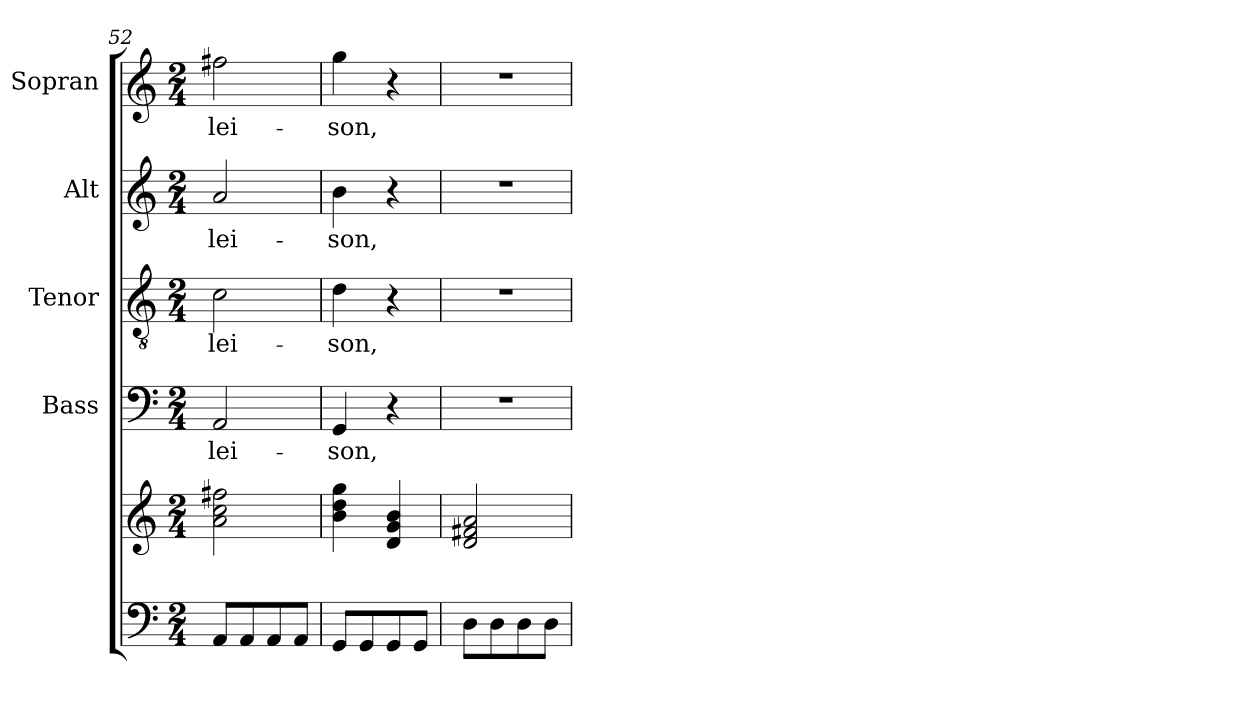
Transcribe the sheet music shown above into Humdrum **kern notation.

**kern	**kern	**kern	**text	**kern	**text	**kern	**text	**kern	**text
*part5	*part5	*part4	*part4	*part3	*part3	*part2	*part2	*part1	*part1
*staff6	*staff5	*staff4	*staff4	*staff3	*staff3	*staff2	*staff2	*staff1	*staff1
*	*	*I"Bass	*	*I"Tenor	*	*I"Alt	*	*I"Sopran	*
*	*	*I'B.	*	*I'T.	*	*I'A.	*	*I'S.	*
*clefF4	*clefG2	*clefF4	*	*clefGv2	*	*clefG2	*	*clefG2	*
*k[]	*k[]	*k[]	*	*k[]	*	*k[]	*	*k[]	*
*C:	*C:	*C:	*	*C:	*	*C:	*	*C:	*
*M2/4	*M2/4	*M2/4	*	*M2/4	*	*M2/4	*	*M2/4	*
=52	=52	=52	=52	=52	=52	=52	=52	=52	=52
!	!	!	!LO:LY:b	!	!LO:LY:b	!	!LO:LY:b	!	!LO:LY:b
8AA/L	2a\ 2cc\ 2ff#X\	2AA/	-lei-	2c\	-lei-	2a/	-lei-	2ff#X\	-lei-
8AA/	.	.	.	.	.	.	.	.	.
8AA/	.	.	.	.	.	.	.	.	.
8AA/J	.	.	.	.	.	.	.	.	.
=53	=53	=53	=53	=53	=53	=53	=53	=53	=53
!	!	!	!LO:LY:b	!	!LO:LY:b	!	!LO:LY:b	!	!LO:LY:b
8GG/L	4b\ 4dd\ 4gg\	4GG/	-son,	4d\	-son,	4b\	-son,	4gg\	-son,
8GG/	.	.	.	.	.	.	.	.	.
8GG/	4d/ 4g/ 4b/	4r	.	4r	.	4r	.	4r	.
8GG/J	.	.	.	.	.	.	.	.	.
=54	=54	=54	=54	=54	=54	=54	=54	=54	=54
8D\L	2d/ 2f#X/ 2a/	2r	.	2r	.	2r	.	2r	.
8D\	.	.	.	.	.	.	.	.	.
8D\	.	.	.	.	.	.	.	.	.
8D\J	.	.	.	.	.	.	.	.	.
=	=	=	=	=	=	=	=	=	=
*-	*-	*-	*-	*-	*-	*-	*-	*-	*-
